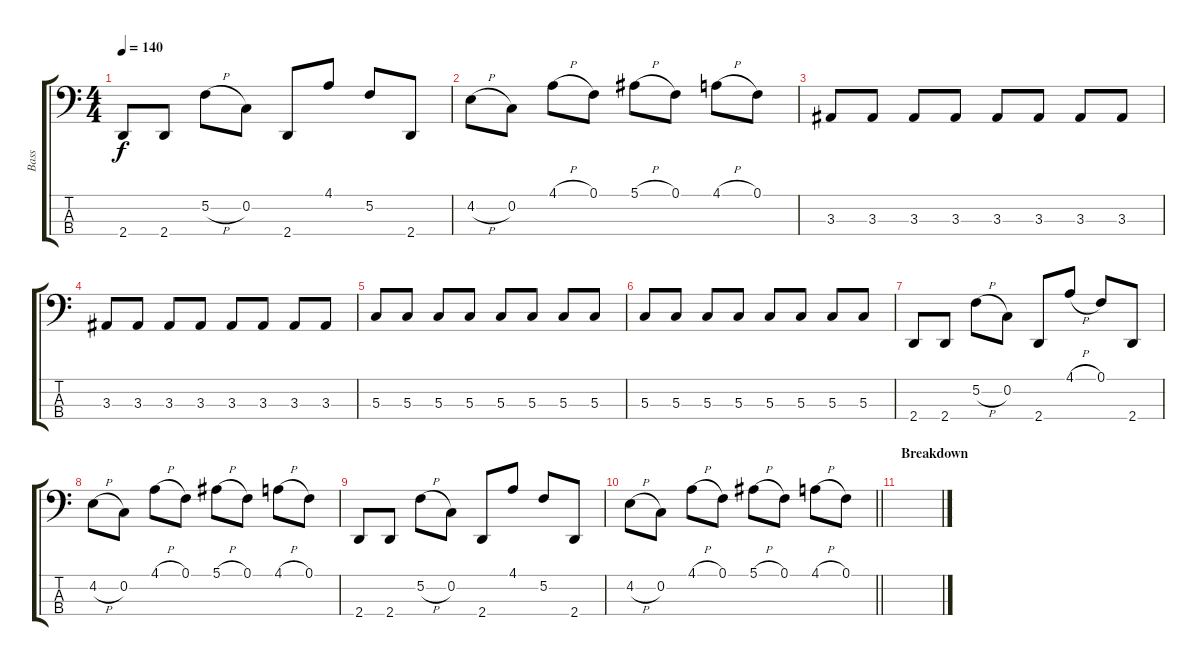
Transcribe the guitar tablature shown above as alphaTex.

\track ("Bass" "Bass") {instrument electricbasspick}
\staff {score tabs}
\tuning (F2 C2 G1 C1) {hide}
\ts (4 4)
\tempo 140
\clef f4
\ks c
2.4.8{dy f} 2.4.8 5.2{h}.8 0.2.8 2.4.8 4.1.8 5.2.8 2.4.8 |
4.2{h}.8 0.2.8 4.1{h}.8 0.1.8 5.1{h}.8 0.1.8 4.1{h}.8 0.1.8 |
3.3.8 3.3.8 3.3.8 3.3.8 3.3.8 3.3.8 3.3.8 3.3.8 |
3.3.8 3.3.8 3.3.8 3.3.8 3.3.8 3.3.8 3.3.8 3.3.8 |
5.3.8 5.3.8 5.3.8 5.3.8 5.3.8 5.3.8 5.3.8 5.3.8 |
5.3.8 5.3.8 5.3.8 5.3.8 5.3.8 5.3.8 5.3.8 5.3.8 |
2.4.8 2.4.8 5.2{h}.8 0.2.8 2.4.8 4.1{h}.8 0.1.8 2.4.8 |
4.2{h}.8 0.2.8 4.1{h}.8 0.1.8 5.1{h}.8 0.1.8 4.1{h}.8 0.1.8 |
2.4.8 2.4.8 5.2{h}.8 0.2.8 2.4.8 4.1.8 5.2.8 2.4.8 |
\barLineRight lightlight
4.2{h}.8 0.2.8 4.1{h}.8 0.1.8 5.1{h}.8 0.1.8 4.1{h}.8 0.1.8 |
\section ("" "Breakdown")
